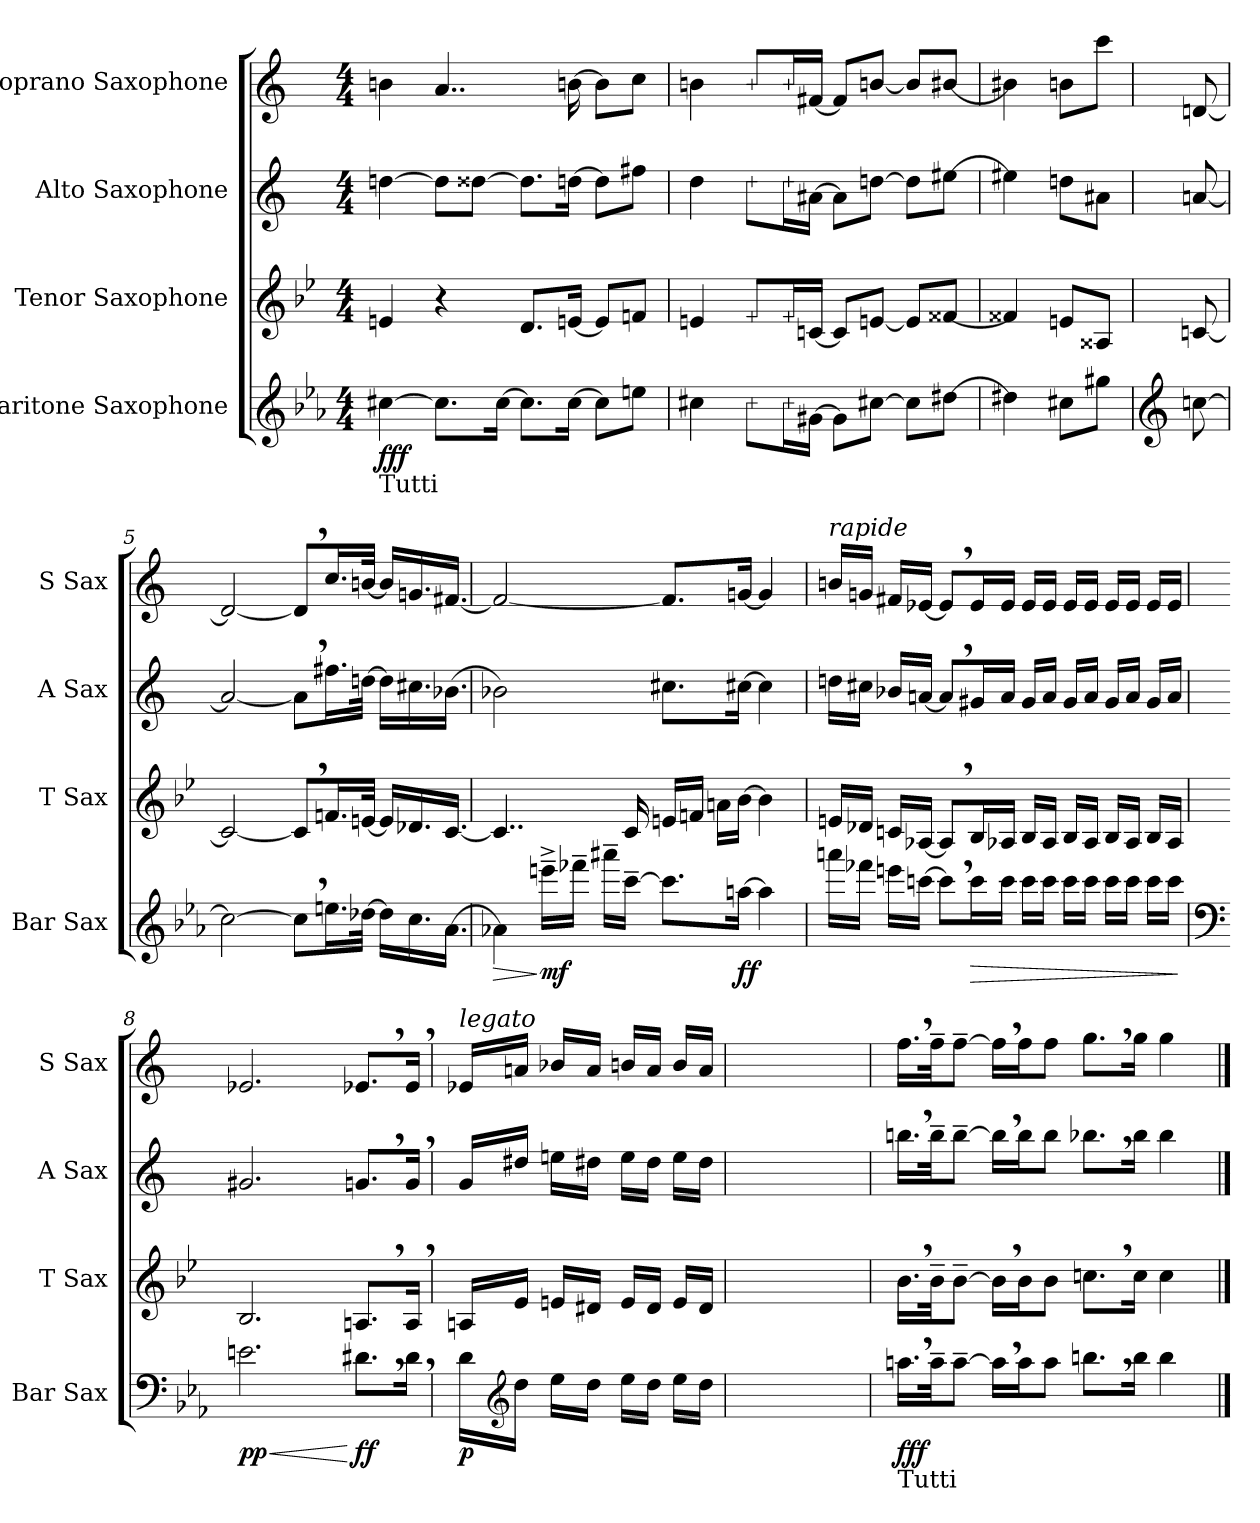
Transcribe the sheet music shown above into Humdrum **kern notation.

**kern	**dynam	**kern	**kern	**kern
*part4	*part4	*part3	*part2	*part1
*staff4	*staff4	*staff3	*staff2	*staff1
*I"Baritone Saxophone	*	*I"Tenor Saxophone	*I"Alto Saxophone	*I"Soprano Saxophone
*I'Bar Sax	*	*I'T Sax	*I'A Sax	*I'S Sax
*clefG2	*	*clefG2	*clefG2	*clefG2
*ITrd12c21	*	*ITrd8c14	*ITrd5c9	*ITrd1c2
*k[b-e-a-]	*	*k[b-e-]	*k[b-e-a-]	*k[b-e-]
*M4/4	*	*M4/4	*M4/4	*M4/4
*MM76	*	*MM76	*MM76	*MM76
=1	=1	=1	=1	=1
!LO:TX:b:t=Tutti	!	!	!	!
!	!LO:DY:b	!	!	!
[4c#X\	fff	4En/	[4fn\	4an\
8.c#\L]	.	4r	8f\L]	4..g/
.	.	.	[8f##X\J	.
[16c#\Jk	.	.	.	.
8.c#\L]	.	8.D/L	8.f##\L]	.
[16c#\Jk	.	[16En/Jk	[16fn\Jk	[16an\
8c#\L]	.	8E/L]	8f\L]	8a\L]
8en\J	.	8Fn/J	8an\J	8b-\J
=2	=2	=2	=2	=2
4c#X\	.	4En/	4f\	4an\
!LO:N:head=plus	!	!LO:N:head=plus	!LO:N:head=plus	!LO:N:head=plus
8c#\L	.	8F/L	8f\L	8a/L
!LO:N:head=plus	!	!LO:N:head=plus	!LO:N:head=plus	!LO:N:head=plus
16c#\L	.	16F/L	16f\L	16a/L
[16G#X\JJ	.	[16Cn/JJ	[16c#X\JJ	[16en/JJ
8G#\L]	.	8C/L]	8c#\L]	8e/L]
[8c#X\J	.	[8En/J	[8fn\J	[8an/J
8c#\L]	.	8E/L]	8f\L]	8a/L]
[8d#X\J	.	[8F##X/J	[8g#X\J	[8a#X/J
=3	=3	=3	=3	=3
4d#X\]	.	4F##X/]	4g#X\]	4a#X\]
8c#X\L	.	8En/L	8fn\L	8an\L
8g#X\J	.	8AA##X/J	8c#X\J	8bb-\J
=4	=4	=4	=4	=4
*clefG2	*	*	*	*
[8cn\	.	[8Cn/	[8cn/	[8cn/
!!LO:LB:g=z
=5	=5	=5	=5	=5
2c\_	.	2C/_	2c/_	2c/_
8c,\L]	.	8C,/L]	8c,\L]	8c,/L]
16.en\L	.	16.Fn/L	16.an\L	16.b-/L
[32d-X\JJk	.	[32En/JJk	[32fn\JJk	[32an/JJk
16d-\LL]	.	16E/LL]	16f\LL]	16a/LL]
16.c\	.	16.D-X/	16.en\	16.fn/
[16.A-\JJ	.	[16.C/JJ	[16.d-X\JJ	[16.en/JJ
=6	=6	=6	=6	=6
!	!LO:HP:b	!	!	!
4A-X\]	>	4..C/]	2d-X\]	2e/_
!	!LO:DY:n=1:b	!	!	!
16een~^\LL	] mf	.	.	.
16ff-X~\JJ	.	.	.	.
16aa#X~\LL	.	.	.	.
[16cc~\JJ	.	16C/	.	.
8.cc\L]	.	16En/LL	8.en\L	8.e/L]
.	.	16Fn/JJ	.	.
.	.	16An\LL	.	.
!	!LO:DY:n=2:b	!	!	!
[16an\Jk	ff	[16B-\JJ	[16en\Jk	[16fn/Jk
4a\]	.	4B-\]	4e\]	4f/]
!!LO:PB:g=z
=7	=7	=7	=7	=7
!	!	!	!	!LO:TX:a:i:t=rapide
16aan\LL	.	16En/LL	16fn\LL	16an/LL
16ff-X\JJ	.	16D-X/JJ	16en\JJ	16fn/JJ
16een\LL	.	16Cn/LL	16d-X/LL	16en/LL
[16ccn\JJ	.	[16AA-X/JJ	[16cn/JJ	[16d-X/JJ
8cc,\L]	.	8AA-,/L]	8c,/L]	8d-,/L]
!	!LO:HP:b	!	!	!
16cc\L	>	16BB-/L	16Bn/L	16d-/L
16cc\JJ	.	16AA-X/JJ	16c/JJ	16d-/JJ
16cc\LL	.	16BB-/LL	16B/LL	16d-/LL
16cc\JJ	.	16AA-/JJ	16c/JJ	16d-/JJ
16cc\LL	.	16BB-/LL	16B/LL	16d-/LL
16cc\JJ	.	16AA-/JJ	16c/JJ	16d-/JJ
16cc\LL	.	16BB-/LL	16B/LL	16d-/LL
16cc\JJ	.	16AA-/JJ	16c/JJ	16d-/JJ
16cc\LL	.	16BB-/LL	16B/LL	16d-/LL
16cc\JJ	.	16AA-/JJ	16c/JJ	16d-/JJ
.	]	.	.	.
=8	=8	=8	=8	=8
*clefF4	*	*	*	*
!	!LO:HP:b	!	!	!
!	!LO:DY:n=1:b	!	!	!
2.En\	< pp	2.BB-/	2.Bn/	2.d-X/
!	!LO:DY:n=2:b	!	!	!
8.D#X,\L	[ ff	8.AAn,/L	8.B-X,/L	8.d-X,/L
16D#,\Jk	.	16AA,/Jk	16B-,/Jk	16d-,/Jk
!!LO:LB:g=z
=9	=9	=9	=9	=9
!	!	!	!	!LO:TX:a:i:t=legato
!	!LO:DY:b	!	!	!
16D\LL	p	16AAn/LL	16B-/LL	16d-X/LL
*clefG2	*	*	*	*
16d\JJ	.	16E-/JJ	16f#X/JJ	16gn/JJ
16e-\LL	.	16En/LL	16gn\LL	16a-X/LL
16d\JJ	.	16D#X/JJ	16f#X\JJ	16g/JJ
16e-\LL	.	16E/LL	16g\LL	16an/LL
16d\JJ	.	16D#/JJ	16f#\JJ	16g/JJ
16e-\LL	.	16E/LL	16g\LL	16a/LL
16d\JJ	.	16D#/JJ	16f#\JJ	16g/JJ
=10	=10	=10	=10	=10
1ryy	.	1ryy	1ryy	1ryy
=11	=11	=11	=11	=11
!LO:TX:b:t=Tutti	!	!	!	!
!	!LO:DY:b	!	!	!
16.an,\LL	fff	16.B-,\LL	16.ddn,\LL	16.ee-,\LL
32a~\JK	.	32B-~\JK	32dd~\JK	32ee-~\JK
[8a~\J	.	[8B-~\J	[8dd~\J	[8ee-~\J
16a,\LL]	.	16B-,\LL]	16dd,\LL]	16ee-,\LL]
16a\J	.	16B-\J	16dd\J	16ee-\J
8a\J	.	8B-\J	8dd\J	8ee-\J
8.bn,\L	.	8.cn,\L	8.dd-X,\L	8.ff,\L
16b\Jk	.	16c\Jk	16dd-\Jk	16ff\Jk
4b\	.	4c\	4dd-\	4ff\
==	==	==	==	==
*-	*-	*-	*-	*-
